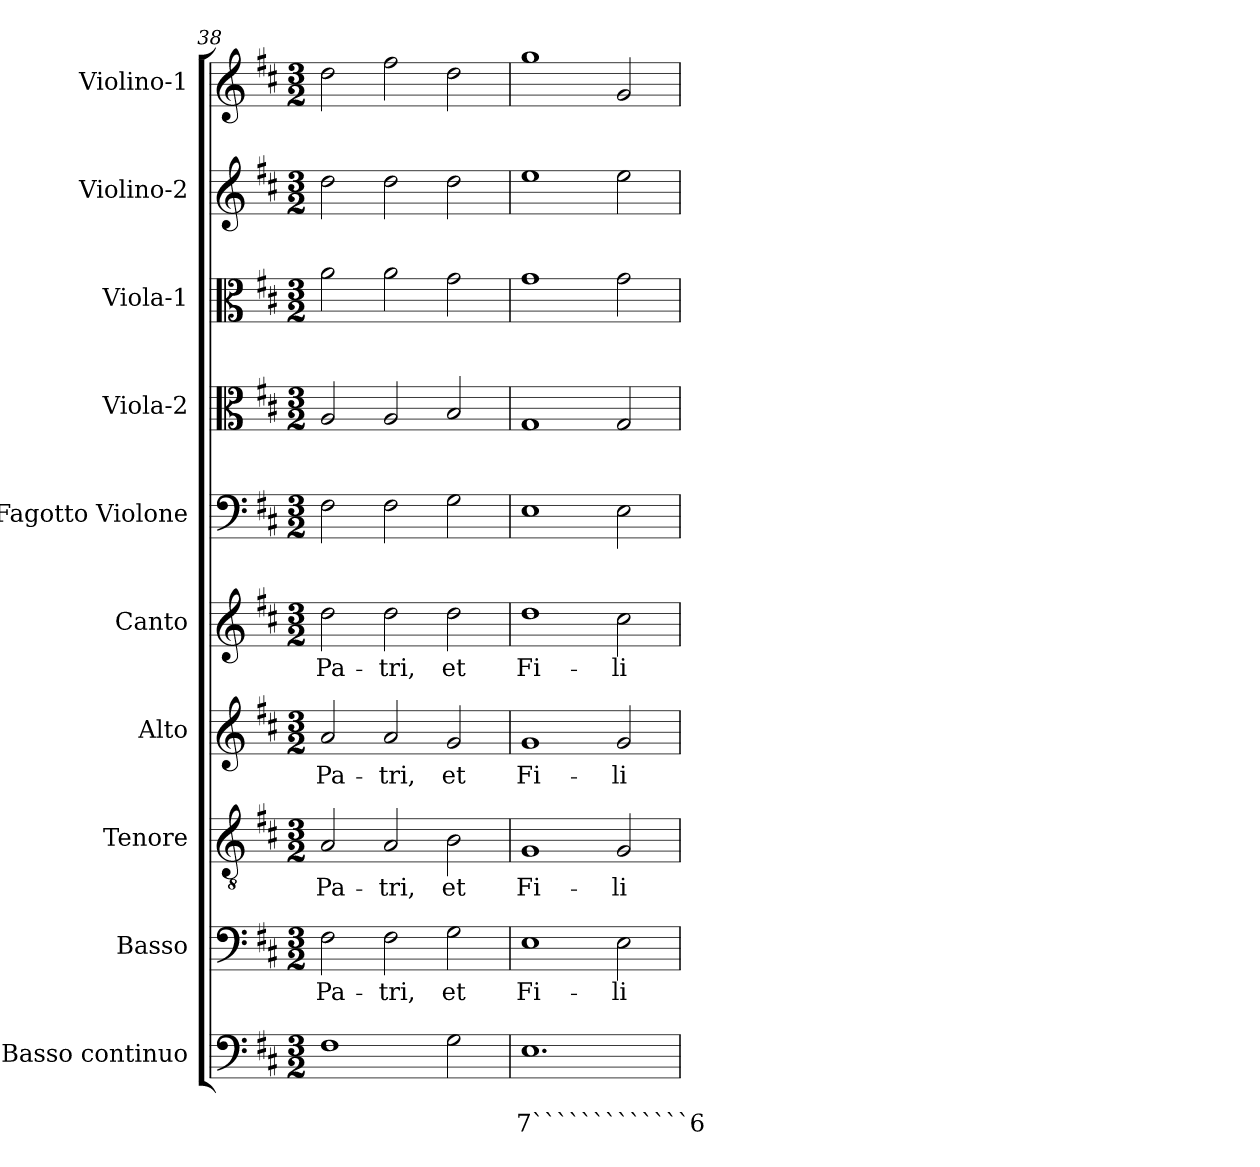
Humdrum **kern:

**kern	**text	**text	**kern	**text	**kern	**text	**kern	**text	**kern	**text	**kern	**kern	**kern	**kern	**kern
*part10	*part10	*part10	*part9	*part9	*part8	*part8	*part7	*part7	*part6	*part6	*part5	*part4	*part3	*part2	*part1
*staff10	*staff10	*staff10	*staff9	*staff9	*staff8	*staff8	*staff7	*staff7	*staff6	*staff6	*staff5	*staff4	*staff3	*staff2	*staff1
*I"Basso continuo	*	*	*I"Basso	*	*I"Tenore	*	*I"Alto	*	*I"Canto	*	*I"Fagotto Violone	*I"Viola-2	*I"Viola-1	*I"Violino-2	*I"Violino-1
*I'BC	*	*	*I'B	*	*I'T	*	*I'A	*	*I'C	*	*I'Fg	*I'Va2	*I'Va1	*I'Vi2	*I'Vi1
*clefF4	*	*	*clefF4	*	*clefGv2	*	*clefG2	*	*clefG2	*	*clefF4	*clefC3	*clefC3	*clefG2	*clefG2
*k[f#c#]	*	*	*k[f#c#]	*	*k[f#c#]	*	*k[f#c#]	*	*k[f#c#]	*	*k[f#c#]	*k[f#c#]	*k[f#c#]	*k[f#c#]	*k[f#c#]
*D:	*	*	*D:	*	*D:	*	*D:	*	*D:	*	*D:	*D:	*D:	*D:	*D:
*M3/2	*	*	*M3/2	*	*M3/2	*	*M3/2	*	*M3/2	*	*M3/2	*M3/2	*M3/2	*M3/2	*M3/2
=38	=38	=38	=38	=38	=38	=38	=38	=38	=38	=38	=38	=38	=38	=38	=38
!	!	!	!	!LO:LY:b	!	!	!	!	!	!	!	!	!	!	!
!	!	!	!	!	!	!LO:LY:b	!	!	!	!	!	!	!	!	!
!	!	!	!	!	!	!	!	!LO:LY:b	!	!	!	!	!	!	!
!	!	!	!	!	!	!	!	!	!	!LO:LY:b	!	!	!	!	!
1F#	.	.	2F#\	Pa-	2A/	Pa-	2a/	Pa-	2dd\	Pa-	2F#\	2A/	2a\	2dd\	2dd\
!	!	!	!	!LO:LY:b	!	!	!	!	!	!	!	!	!	!	!
!	!	!	!	!	!	!LO:LY:b	!	!	!	!	!	!	!	!	!
!	!	!	!	!	!	!	!	!LO:LY:b	!	!	!	!	!	!	!
!	!	!	!	!	!	!	!	!	!	!LO:LY:b	!	!	!	!	!
.	.	.	2F#\	-tri,	2A/	-tri,	2a/	-tri,	2dd\	-tri,	2F#\	2A/	2a\	2dd\	2ff#\
!	!	!	!	!LO:LY:b	!	!	!	!	!	!	!	!	!	!	!
!	!	!	!	!	!	!LO:LY:b	!	!	!	!	!	!	!	!	!
!	!	!	!	!	!	!	!	!LO:LY:b	!	!	!	!	!	!	!
!	!	!	!	!	!	!	!	!	!	!LO:LY:b	!	!	!	!	!
2G\	.	.	2G\	et	2B\	et	2g/	et	2dd\	et	2G\	2B/	2g\	2dd\	2dd\
=39	=39	=39	=39	=39	=39	=39	=39	=39	=39	=39	=39	=39	=39	=39	=39
!	!	!LO:LY:b	!	!	!	!	!	!	!	!	!	!	!	!	!
!	!	!	!	!LO:LY:b	!	!	!	!	!	!	!	!	!	!	!
!	!	!	!	!	!	!LO:LY:b	!	!	!	!	!	!	!	!	!
!	!	!	!	!	!	!	!	!LO:LY:b	!	!	!	!	!	!	!
!	!	!	!	!	!	!	!	!	!	!LO:LY:b	!	!	!	!	!
1.E	.	7`````````````6	1E	Fi-	1G	Fi-	1g	Fi-	1dd	Fi-	1E	1G	1g	1ee	1gg
!	!	!	!	!LO:LY:b	!	!	!	!	!	!	!	!	!	!	!
!	!	!	!	!	!	!LO:LY:b	!	!	!	!	!	!	!	!	!
!	!	!	!	!	!	!	!	!LO:LY:b	!	!	!	!	!	!	!
!	!	!	!	!	!	!	!	!	!	!LO:LY:b	!	!	!	!	!
.	.	.	2E\	-li-	2G/	-li-	2g/	-li-	2cc#\	-li-	2E\	2G/	2g\	2ee\	2g/
=	=	=	=	=	=	=	=	=	=	=	=	=	=	=	=
*-	*-	*-	*-	*-	*-	*-	*-	*-	*-	*-	*-	*-	*-	*-	*-
